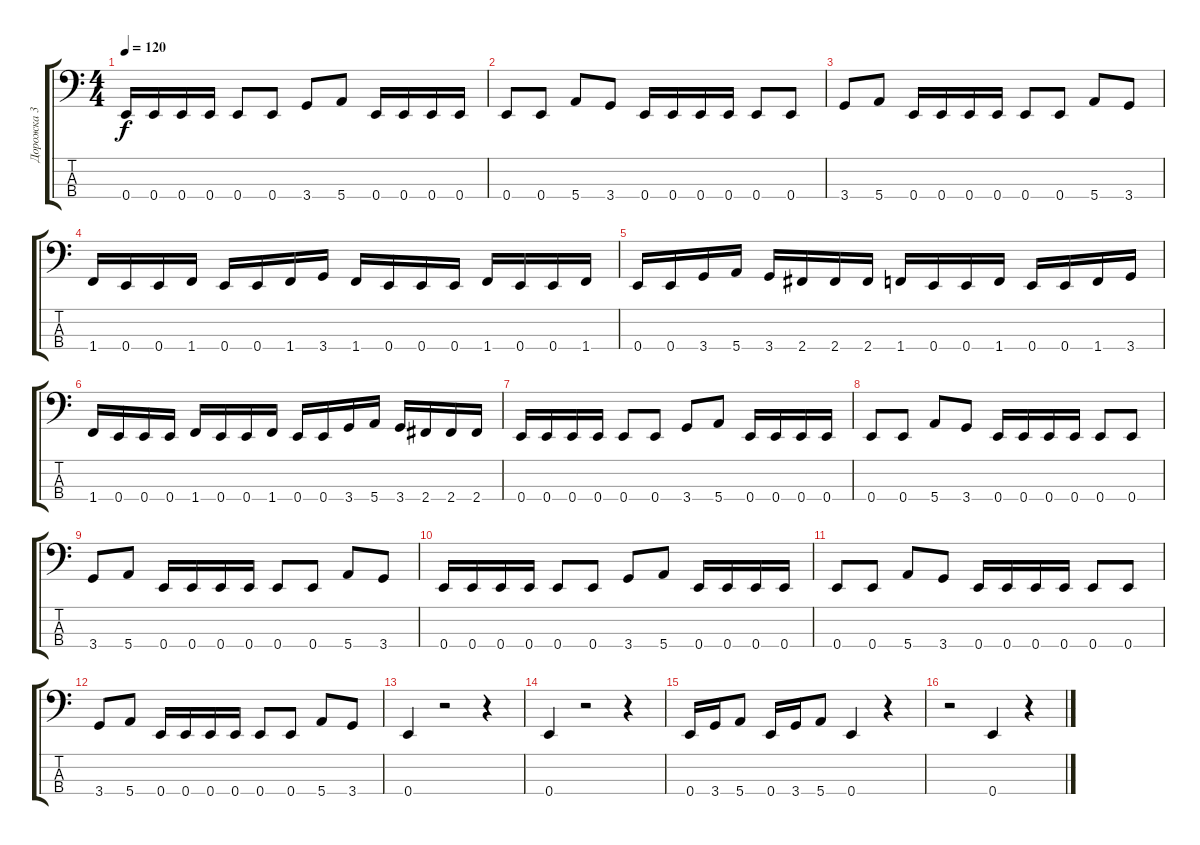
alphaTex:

\track ("Дорожка 3" "Дорожка 3") {instrument electricbassfinger}
\staff {score tabs}
\tuning (G2 D2 A1 E1) {hide}
\ts (4 4)
\tempo 120
\clef f4
\ks c
0.4.16{dy f} 0.4.16 0.4.16 0.4.16 0.4.8 0.4.8 3.4.8 5.4.8 0.4.16 0.4.16 0.4.16 0.4.16 |
0.4.8 0.4.8 5.4.8 3.4.8 0.4.16 0.4.16 0.4.16 0.4.16 0.4.8 0.4.8 |
3.4.8 5.4.8 0.4.16 0.4.16 0.4.16 0.4.16 0.4.8 0.4.8 5.4.8 3.4.8 |
1.4.16 0.4.16 0.4.16 1.4.16 0.4.16 0.4.16 1.4.16 3.4.16 1.4.16 0.4.16 0.4.16 0.4.16 1.4.16 0.4.16 0.4.16 1.4.16 |
0.4.16 0.4.16 3.4.16 5.4.16 3.4.16 2.4.16 2.4.16 2.4.16 1.4.16 0.4.16 0.4.16 1.4.16 0.4.16 0.4.16 1.4.16 3.4.16 |
1.4.16 0.4.16 0.4.16 0.4.16 1.4.16 0.4.16 0.4.16 1.4.16 0.4.16 0.4.16 3.4.16 5.4.16 3.4.16 2.4.16 2.4.16 2.4.16 |
0.4.16 0.4.16 0.4.16 0.4.16 0.4.8 0.4.8 3.4.8 5.4.8 0.4.16 0.4.16 0.4.16 0.4.16 |
0.4.8 0.4.8 5.4.8 3.4.8 0.4.16 0.4.16 0.4.16 0.4.16 0.4.8 0.4.8 |
3.4.8 5.4.8 0.4.16 0.4.16 0.4.16 0.4.16 0.4.8 0.4.8 5.4.8 3.4.8 |
0.4.16 0.4.16 0.4.16 0.4.16 0.4.8 0.4.8 3.4.8 5.4.8 0.4.16 0.4.16 0.4.16 0.4.16 |
0.4.8 0.4.8 5.4.8 3.4.8 0.4.16 0.4.16 0.4.16 0.4.16 0.4.8 0.4.8 |
3.4.8 5.4.8 0.4.16 0.4.16 0.4.16 0.4.16 0.4.8 0.4.8 5.4.8 3.4.8 |
0.4.4 r.2 r.4 |
0.4.4 r.2 r.4 |
0.4.16 3.4.16 5.4.8 0.4.16 3.4.16 5.4.8 0.4.4 r.4 |
r.2 0.4.4 r.4
